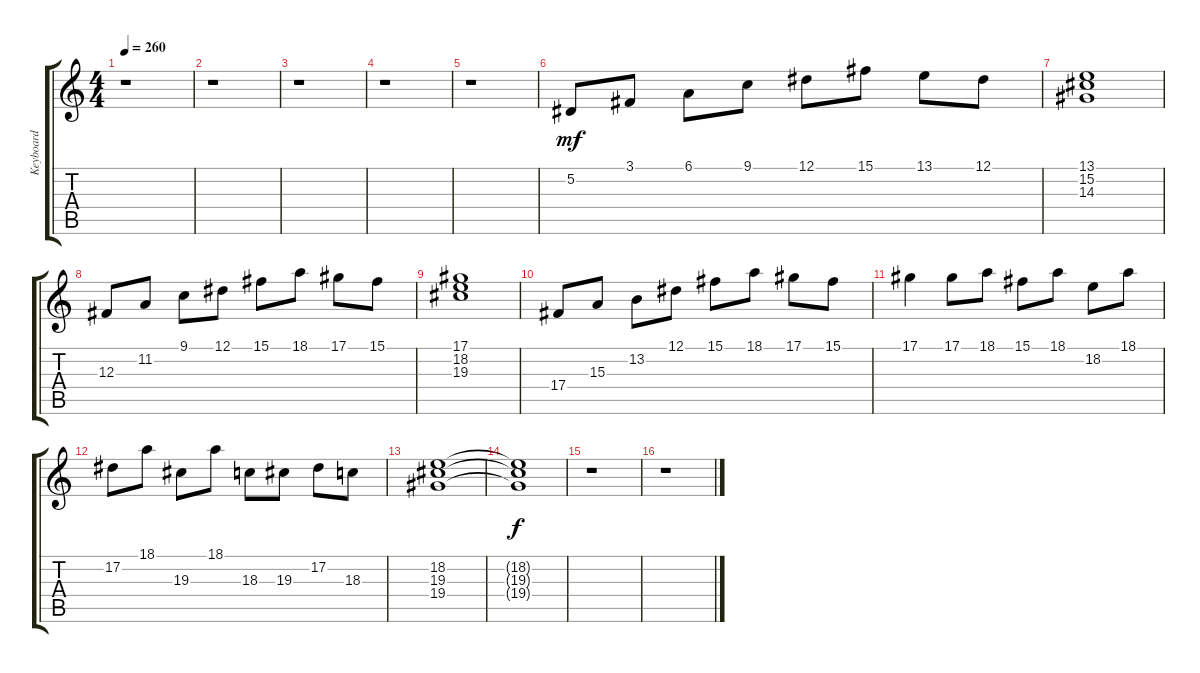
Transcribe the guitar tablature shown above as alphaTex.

\track ("Keyboard" "Keyboard") {instrument churchorgan}
\staff {score tabs}
\tuning (Eb4 Bb3 Gb3 Db3 Ab2 Eb2) {hide}
\ts (4 4)
\tempo 260
\clef g2
\ks c
r.1{dy mf} |
r.1 |
r.1 |
r.1 |
r.1 |
5.2.8 3.1.8 6.1.8 9.1.8 12.1.8 15.1.8 13.1.8 12.1.8 |
(13.1 15.2 14.3).1 |
12.3.8 11.2.8 9.1.8 12.1.8 15.1.8 18.1.8 17.1.8 15.1.8 |
(17.1 18.2 19.3).1 |
17.4.8 15.3.8 13.2.8 12.1.8 15.1.8 18.1.8 17.1.8 15.1.8 |
17.1.4 17.1.8 18.1.8 15.1.8 18.1.8 18.2.8 18.1.8 |
17.2.8 18.1.8 19.3.8 18.1.8 18.3.8 19.3.8 17.2.8 18.3.8 |
(18.2 19.3 19.4).1 |
(18.2{t} 19.3{t} 19.4{t}).1{dy f} |
r.1 |
r.1
